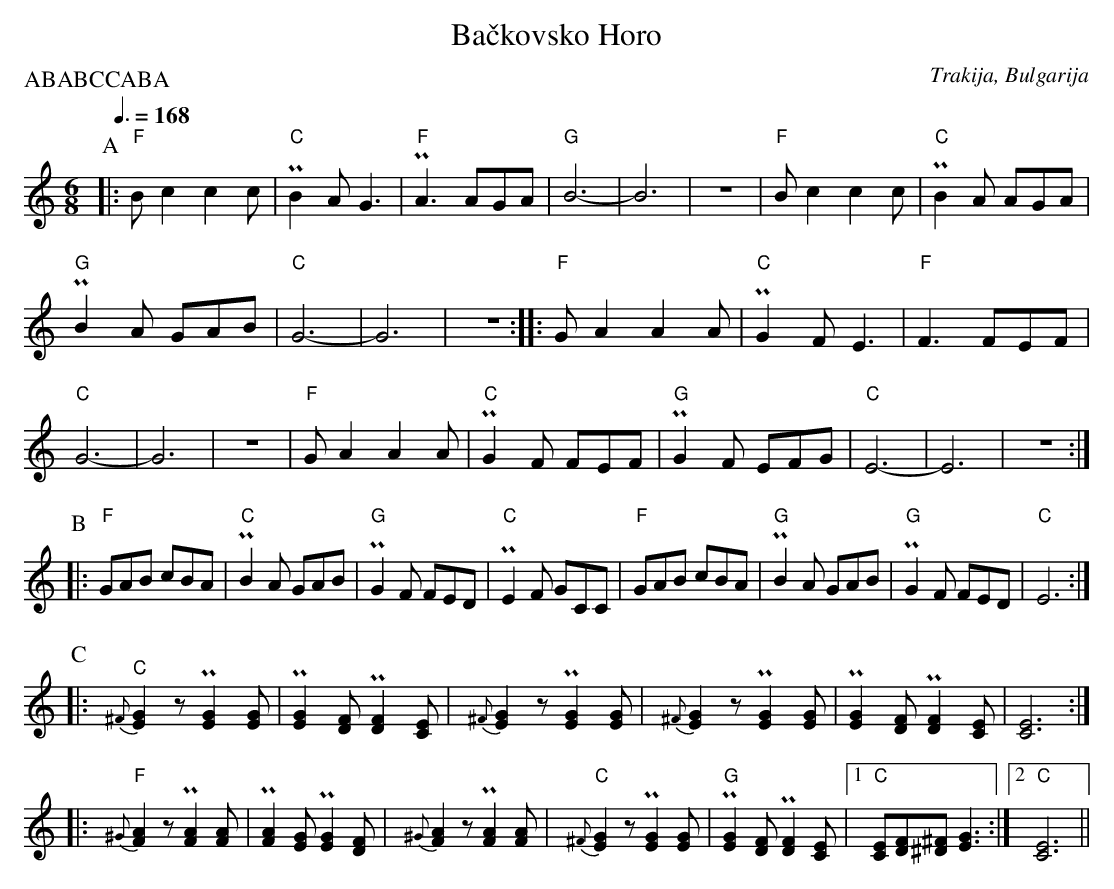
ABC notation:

X:1
T:Ba\vckovsko Horo
O:Trakija, Bulgarija
P:ABABCCABA
Q:3/8=168
M:6/8
L:1/8
K:C
P:A
|: "F"Bc2 c2c | "C"PB2A G3 | "F"PA3 AGA | "G"B6- | B6 | z6 | "F"Bc2 c2c | "C"PB2A AGA |
"G"PB2A GAB | "C"G6- | G6 | z6 :||: "F"GA2 A2A | "C"PG2F E3 | "F"F3 FEF |
"C"G6- | G6 | z6 | "F"GA2 A2A | "C"PG2F FEF | "G"PG2F EFG | "C"E6- | E6 | z6 :|
P:B
|: "F"GAB cBA | "C"PB2A GAB | "G"PG2F FED | "C"PE2F GCC | "F"GAB cBA | "G"PB2A GAB | "G"PG2F FED | "C"E6 :|
P:C
|: "C"{^F}[E2G2]z P[E2G2][EG] | P[E2G2][DF] P[D2F2][CE] | {^F}[E2G2]z P[E2G2][EG] | {^F}[E2G2]z P[E2G2][EG] | P[E2G2][DF] P[D2F2][CE] | [C6E6] :|
|: "F"{^G}[F2A2]z P[F2A2][FA] | P[F2A2][EG] P[E2G2][DF] | {^G}[F2A2]z P[F2A2][FA] | "C"{^F}[E2G2]z P[E2G2][EG] | "G"P[E2G2][DF] P[D2F2][CE] |1 "C"[CE][DF][^D^F] [E3G3] :|2 "C"[C6E6] ||
